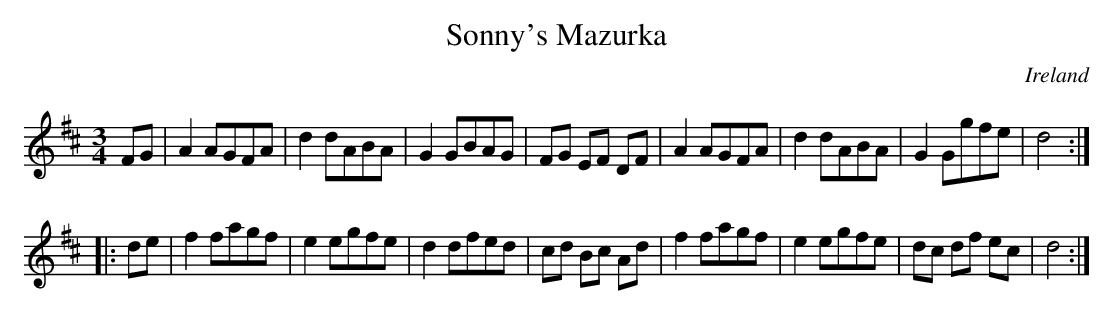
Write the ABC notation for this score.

X:1
T:Sonny's Mazurka
M:3/4
O:Ireland
K:D major
FG|\
A2AGFA|d2dABA|G2GBAG|FG EF DF|\
A2AGFA|d2dABA|G2Ggfe|d4::
de|\
f2fagf|e2egfe|d2dfed|cd Bc Ad|\
f2fagf|e2egfe|dc df ec|d4:|
